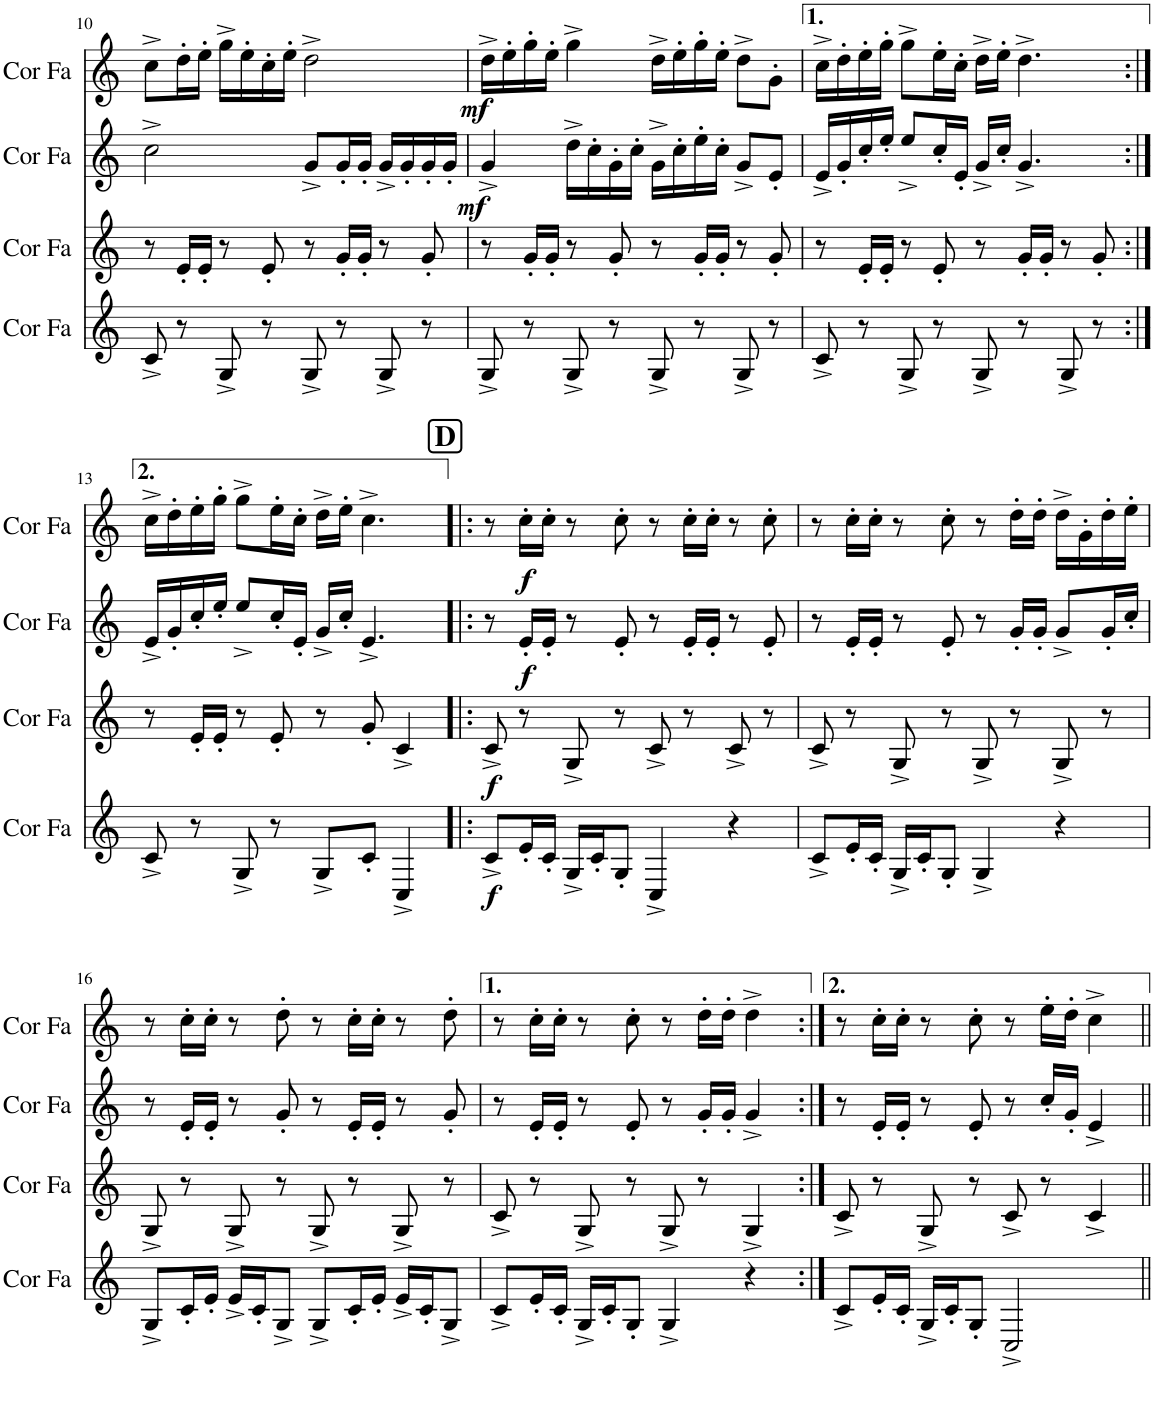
**kern	**dynam	**kern	**dynam	**kern	**dynam	**kern	**dynam
*part4	*part4	*part3	*part3	*part2	*part2	*part1	*part1
*staff4	*staff4	*staff3	*staff3	*staff2	*staff2	*staff1	*staff1
*I"Cor en Fa	*	*I"Cor en Fa	*	*I"Cor en Fa	*	*I"Cor en Fa	*
*I'Cor Fa	*	*I'Cor Fa	*	*I'Cor Fa	*	*I'Cor Fa	*
!!LO:PB:g=z
*clefG2	*	*clefG2	*	*clefG2	*	*clefG2	*
*Trd4c7	*	*Trd4c7	*	*Trd4c7	*	*Trd4c7	*
*k[]	*	*k[]	*	*k[]	*	*k[]	*
*M4/4	*	*M4/4	*	*M4/4	*	*M4/4	*
=10	=10	=10	=10	=10	=10	=10	=10
8c^/	.	8r	.	2cc^\	.	8cc^\L	.
8r	.	16e'/LL	.	.	.	16dd'\L	.
.	.	16e'/JJ	.	.	.	16ee'\JJ	.
8G^/	.	8r	.	.	.	16gg^\LL	.
.	.	.	.	.	.	16ee'\	.
8r	.	8e'/	.	.	.	16cc'\	.
.	.	.	.	.	.	16ee'\JJ	.
8G^/	.	8r	.	8g^/L	.	2dd^\	.
8r	.	16g'/LL	.	16g'/L	.	.	.
.	.	16g'/JJ	.	16g'/JJ	.	.	.
8G^/	.	8r	.	16g^/LL	.	.	.
.	.	.	.	16g'/	.	.	.
8r	.	8g'/	.	16g'/	.	.	.
.	.	.	.	16g'/JJ	.	.	.
=11	=11	=11	=11	=11	=11	=11	=11
!	!	!	!	!	!LO:DY:b	!	!LO:DY:b
8G^/	.	8r	.	4g^/	mf	16dd^\LL	mf
.	.	.	.	.	.	16ee'\	.
8r	.	16g'/LL	.	.	.	16gg'\	.
.	.	16g'/JJ	.	.	.	16ee'\JJ	.
8G^/	.	8r	.	16dd^\LL	.	4gg^\	.
.	.	.	.	16cc'\	.	.	.
8r	.	8g'/	.	16g'\	.	.	.
.	.	.	.	16cc'\JJ	.	.	.
8G^/	.	8r	.	16g^\LL	.	16dd^\LL	.
.	.	.	.	16cc'\	.	16ee'\	.
8r	.	16g'/LL	.	16ee'\	.	16gg'\	.
.	.	16g'/JJ	.	16cc'\JJ	.	16ee'\JJ	.
8G^/	.	8r	.	8g^/L	.	8dd^\L	.
8r	.	8g'/	.	8e'/J	.	8g'\J	.
=12	=12	=12	=12	=12	=12	=12	=12
8c^/	.	8r	.	16e^/LL	.	16cc^\LL	.
.	.	.	.	16g'/	.	16dd'\	.
8r	.	16e'/LL	.	16cc'/	.	16ee'\	.
.	.	16e'/JJ	.	16ee'/JJ	.	16gg'\JJ	.
8G^/	.	8r	.	8ee^/L	.	8gg^\L	.
8r	.	8e'/	.	16cc'/L	.	16ee'\L	.
.	.	.	.	16e'/JJ	.	16cc'\JJ	.
8G^/	.	8r	.	16g^/LL	.	16dd^\LL	.
.	.	.	.	16cc'/JJ	.	16ee'\JJ	.
8r	.	16g'/LL	.	4.g^/	.	4.dd^\	.
.	.	16g'/JJ	.	.	.	.	.
8G^/	.	8r	.	.	.	.	.
8r	.	8g'/	.	.	.	.	.
!!LO:LB:g=z
=13:|!	=13:|!	=13:|!	=13:|!	=13:|!	=13:|!	=13:|!	=13:|!
8c^/	.	8r	.	16e^/LL	.	16cc^\LL	.
.	.	.	.	16g'/	.	16dd'\	.
8r	.	16e'/LL	.	16cc'/	.	16ee'\	.
.	.	16e'/JJ	.	16ee'/JJ	.	16gg'\JJ	.
8G^/	.	8r	.	8ee^/L	.	8gg^\L	.
8r	.	8e'/	.	16cc'/L	.	16ee'\L	.
.	.	.	.	16e'/JJ	.	16cc'\JJ	.
8G^/L	.	8r	.	16g^/LL	.	16dd^\LL	.
.	.	.	.	16cc'/JJ	.	16ee'\JJ	.
8c'/J	.	8g'/	.	4.e^/	.	4.cc^\	.
4C^/	.	4c^/	.	.	.	.	.
!!LO:REH:place=s1:a:B:cj:fs=14:t=D
=14!|:	=14!|:	=14!|:	=14!|:	=14!|:	=14!|:	=14!|:	=14!|:
!	!LO:DY:b	!	!LO:DY:b	!	!	!	!
8c^/L	f	8c^/	f	8r	.	8r	.
!	!	!	!	!	!LO:DY:b	!	!LO:DY:b
16e'/L	.	8r	.	16e'/LL	f	16cc'\LL	f
16c'/JJ	.	.	.	16e'/JJ	.	16cc'\JJ	.
16G^/LL	.	8G^/	.	8r	.	8r	.
16c'/J	.	.	.	.	.	.	.
8G'/J	.	8r	.	8e'/	.	8cc'\	.
4C^/	.	8c^/	.	8r	.	8r	.
.	.	8r	.	16e'/LL	.	16cc'\LL	.
.	.	.	.	16e'/JJ	.	16cc'\JJ	.
4r	.	8c^/	.	8r	.	8r	.
.	.	8r	.	8e'/	.	8cc'\	.
=15	=15	=15	=15	=15	=15	=15	=15
8c^/L	.	8c^/	.	8r	.	8r	.
16e'/L	.	8r	.	16e'/LL	.	16cc'\LL	.
16c'/JJ	.	.	.	16e'/JJ	.	16cc'\JJ	.
16G^/LL	.	8G^/	.	8r	.	8r	.
16c'/J	.	.	.	.	.	.	.
8G'/J	.	8r	.	8e'/	.	8cc'\	.
4G^/	.	8G^/	.	8r	.	8r	.
.	.	8r	.	16g'/LL	.	16dd'\LL	.
.	.	.	.	16g'/JJ	.	16dd'\JJ	.
4r	.	8G^/	.	8g^/L	.	16dd^\LL	.
.	.	.	.	.	.	16g'\	.
.	.	8r	.	16g'/L	.	16dd'\	.
.	.	.	.	16cc'/JJ	.	16ee'\JJ	.
!!LO:LB:g=z
=16	=16	=16	=16	=16	=16	=16	=16
8G^/L	.	8G^/	.	8r	.	8r	.
16c'/L	.	8r	.	16e'/LL	.	16cc'\LL	.
16e'/JJ	.	.	.	16e'/JJ	.	16cc'\JJ	.
16e^/LL	.	8G^/	.	8r	.	8r	.
16c'/J	.	.	.	.	.	.	.
8G^/J	.	8r	.	8g'/	.	8dd'\	.
8G^/L	.	8G^/	.	8r	.	8r	.
16c'/L	.	8r	.	16e'/LL	.	16cc'\LL	.
16e'/JJ	.	.	.	16e'/JJ	.	16cc'\JJ	.
16e^/LL	.	8G^/	.	8r	.	8r	.
16c'/J	.	.	.	.	.	.	.
8G^/J	.	8r	.	8g'/	.	8dd'\	.
=17	=17	=17	=17	=17	=17	=17	=17
8c^/L	.	8c^/	.	8r	.	8r	.
16e'/L	.	8r	.	16e'/LL	.	16cc'\LL	.
16c'/JJ	.	.	.	16e'/JJ	.	16cc'\JJ	.
16G^/LL	.	8G^/	.	8r	.	8r	.
16c'/J	.	.	.	.	.	.	.
8G'/J	.	8r	.	8e'/	.	8cc'\	.
4G^/	.	8G^/	.	8r	.	8r	.
.	.	8r	.	16g'/LL	.	16dd'\LL	.
.	.	.	.	16g'/JJ	.	16dd'\JJ	.
4r	.	4G^/	.	4g^/	.	4dd^\	.
=18:|!	=18:|!	=18:|!	=18:|!	=18:|!	=18:|!	=18:|!	=18:|!
8c^/L	.	8c^/	.	8r	.	8r	.
16e'/L	.	8r	.	16e'/LL	.	16cc'\LL	.
16c'/JJ	.	.	.	16e'/JJ	.	16cc'\JJ	.
16G^/LL	.	8G^/	.	8r	.	8r	.
16c'/J	.	.	.	.	.	.	.
8G'/J	.	8r	.	8e'/	.	8cc'\	.
2C^/	.	8c^/	.	8r	.	8r	.
.	.	8r	.	16cc'/LL	.	16ee'\LL	.
.	.	.	.	16g'/JJ	.	16dd'\JJ	.
.	.	4c^/	.	4e^/	.	4cc^\	.
=||	=||	=||	=||	=||	=||	=||	=||
*-	*-	*-	*-	*-	*-	*-	*-
